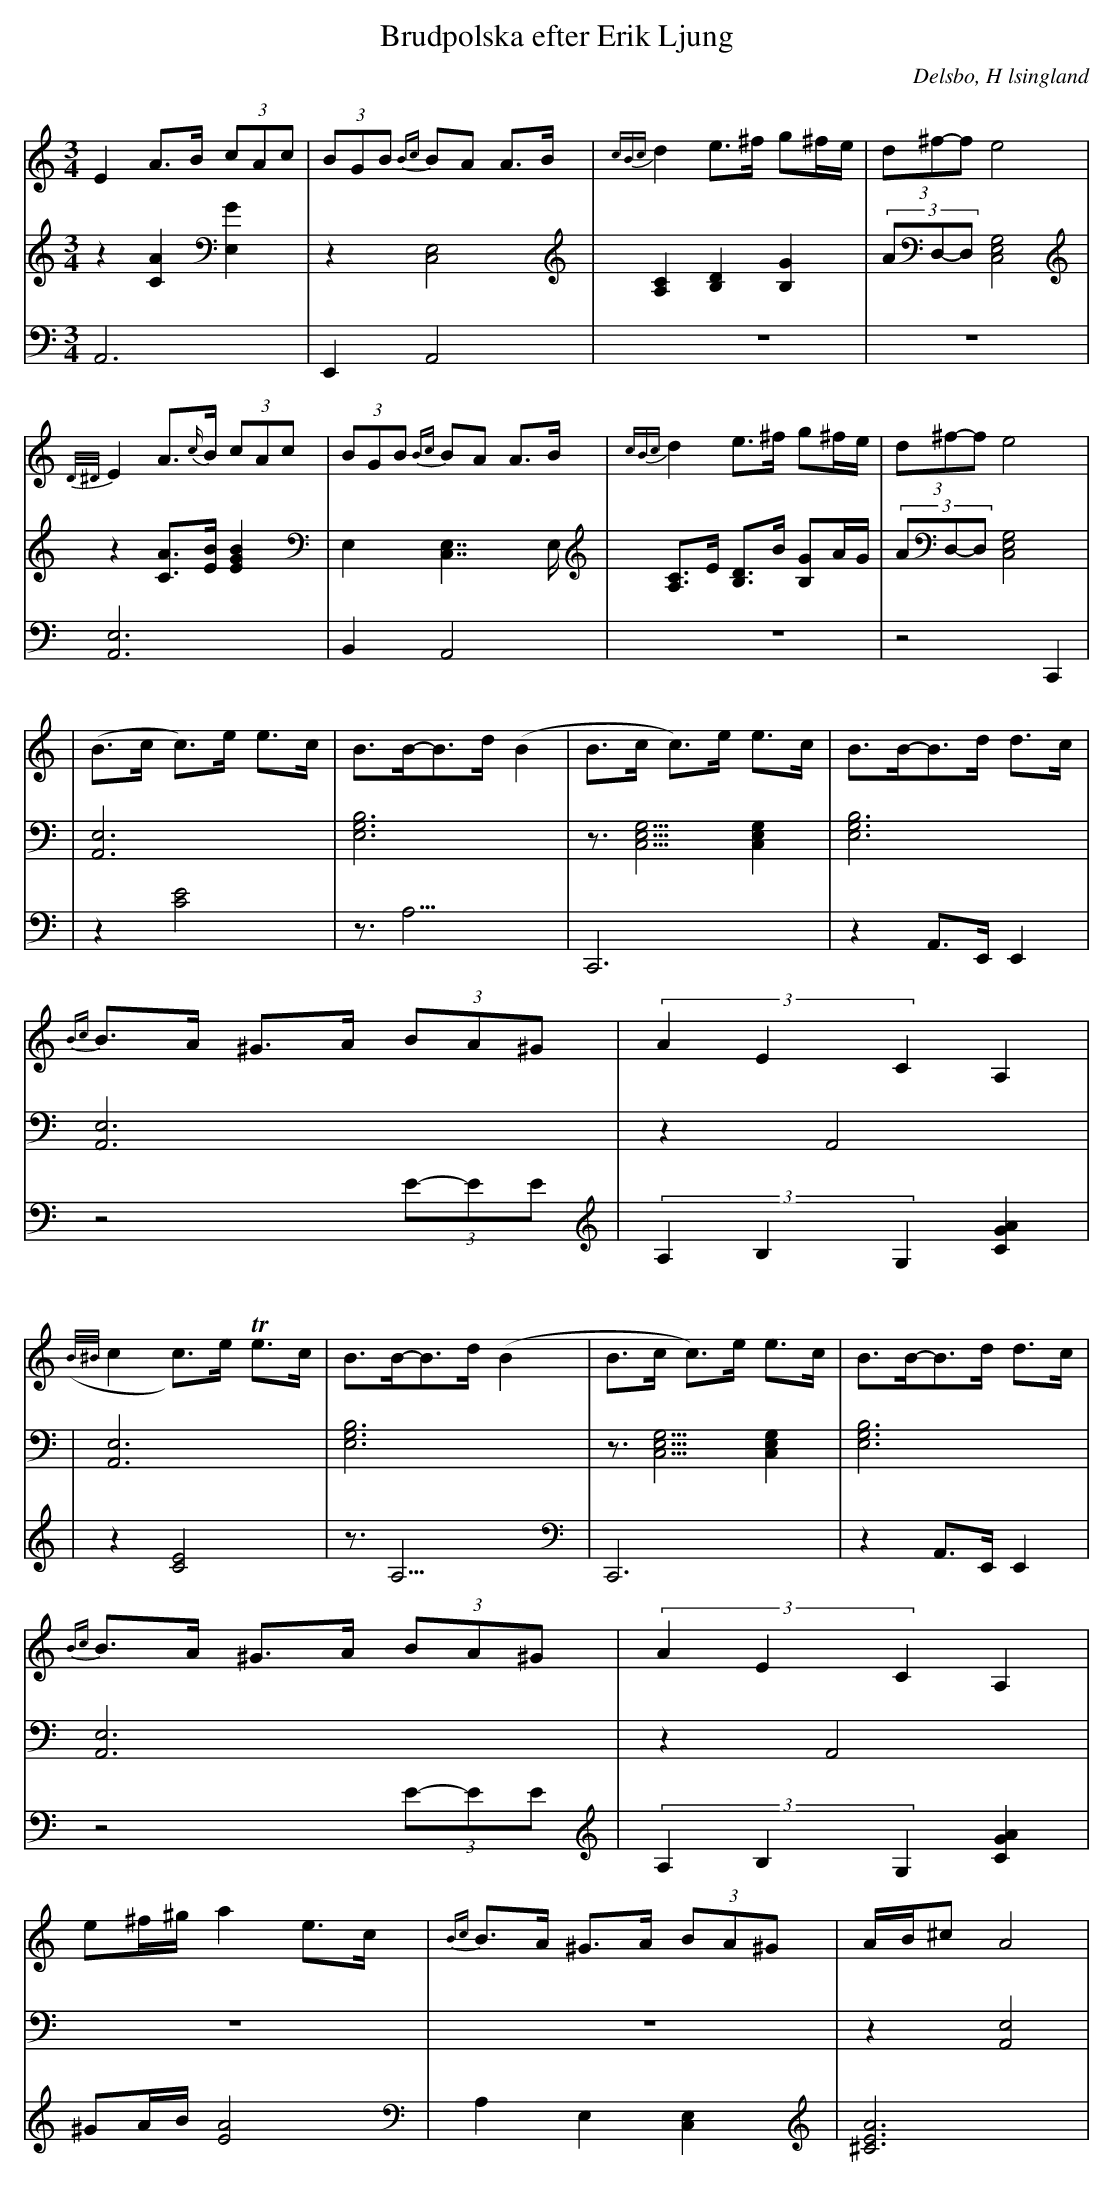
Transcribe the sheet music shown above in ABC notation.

X:1
T: Brudpolska efter Erik Ljung
Q: 105
O: Delsbo, H lsingland
M: 3/4
L: 1/8
K: Am
V:1
V:2
V:3 =Merge
V:1
E2 A>B (3cAc| (3BGB {Bc}BA A>B|{cBc}d2 e>^f g^f/e/|(3d^f-f e4 |
{D/^D/}E2 A>{c/}B (3cAc| (3BGB {Bc}BA A>B|{cBc}d2 e>^f g^f/e/|(3d^f-f e4 |
|(B>c c)>e e>c|B>B-B>d (B2|B>c c)>e e>c|B>B-B>d d>c|
{Bc}B>A ^G>A (3BA^G|(3A2E2C2 A,2|
({B/^B/}c2 c)>e Te>c|B>B-B>d (B2|B>c c)>e e>c|B>B-B>d d>c|
{Bc}B>A ^G>A (3BA^G|(3A2E2C2 A,2|
e^f/^g/ a2 e>c|{Bc}B>A ^G>A (3BA^G|A/B/^c A4|
V:2
z2 [A2C2] [E,2G2]|z2 [C,4E,4]|[A,2C2] [B,2D2] [B,2G2]|(3AD,-D, [E,4G,4C,4]|
z2 [AC]>[BE] [B2E2G2]|E,2 [C,7/2E,7/2]E,/|[A,C]>E [B,D]>B [B,G]A/G/|(3AD,-D, [E,4G,4C,4]|
|[A,,6E,6]|[E,6G,6B,6]|z3/2[E,5/2G,5/2C,5/2] [E,2G,2C,2]|[E,6G,6B,6]|
[A,,6E,6]|z2 A,,4|
|[A,,6E,6]|[E,6G,6B,6]|z3/2[E,5/2G,5/2C,5/2] [E,2G,2C,2]|[E,6G,6B,6]|
[A,,6E,6]|z2 A,,4|
z6|z6|z2 [A,,4E,4]|
V:3
A,,6|E,,2 A,,4|z6|z6|
[A,,6E,6]|B,,2 A,,4|z6|z4  C,,2|
|z2 [C4E4]|z3<A,3|C,,6|z2 A,,>E,, E,,2|
z4 (3E-EE|(3A,2B,2G,2 [G2A2C2]|
|z2 [C4E4]|z3<A,3|C,,6|z2 A,,>E,, E,,2|
z4 (3E-EE|(3A,2B,2G,2 [G2A2C2]|
^GA/B/ [A4E4]|A,2 E,2 [C,2E,2]|[A6^C6E6]|
